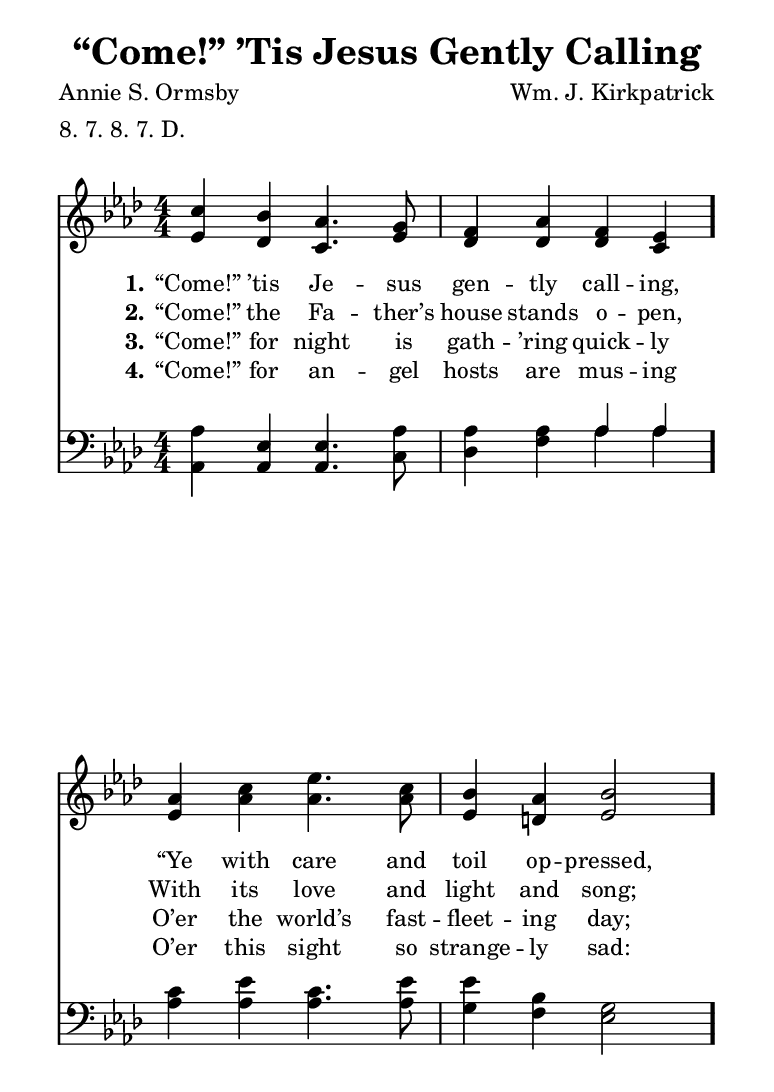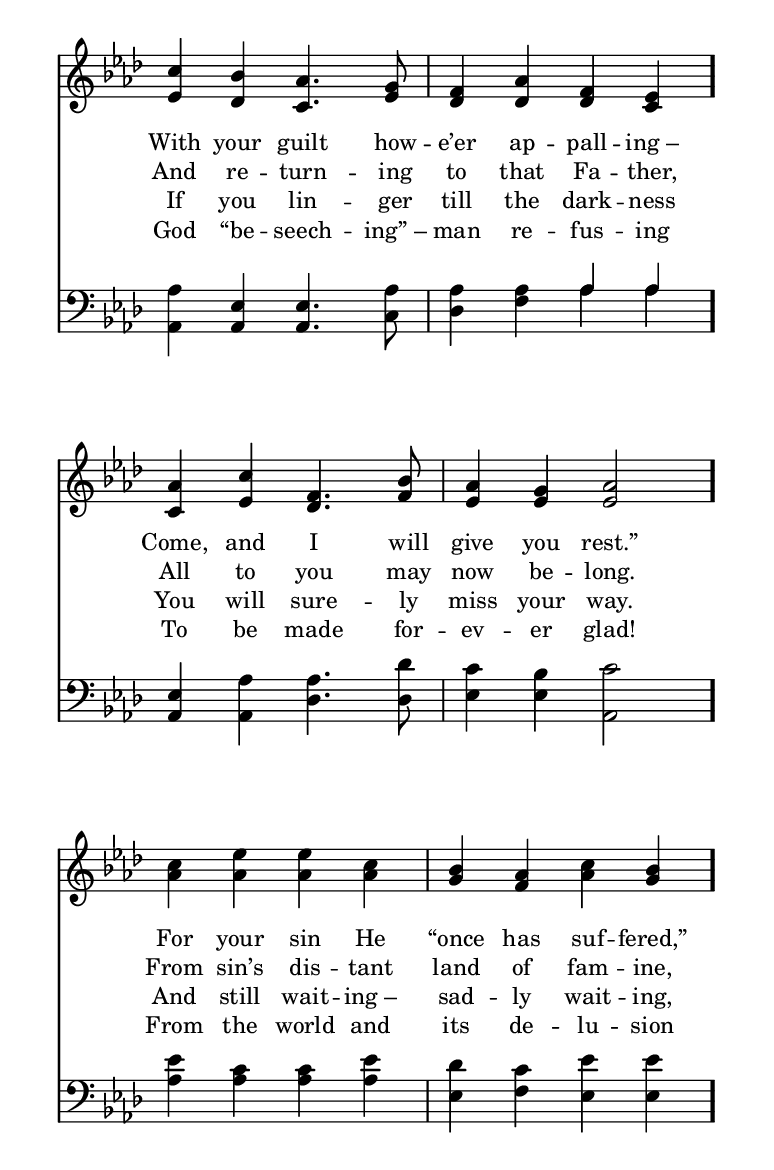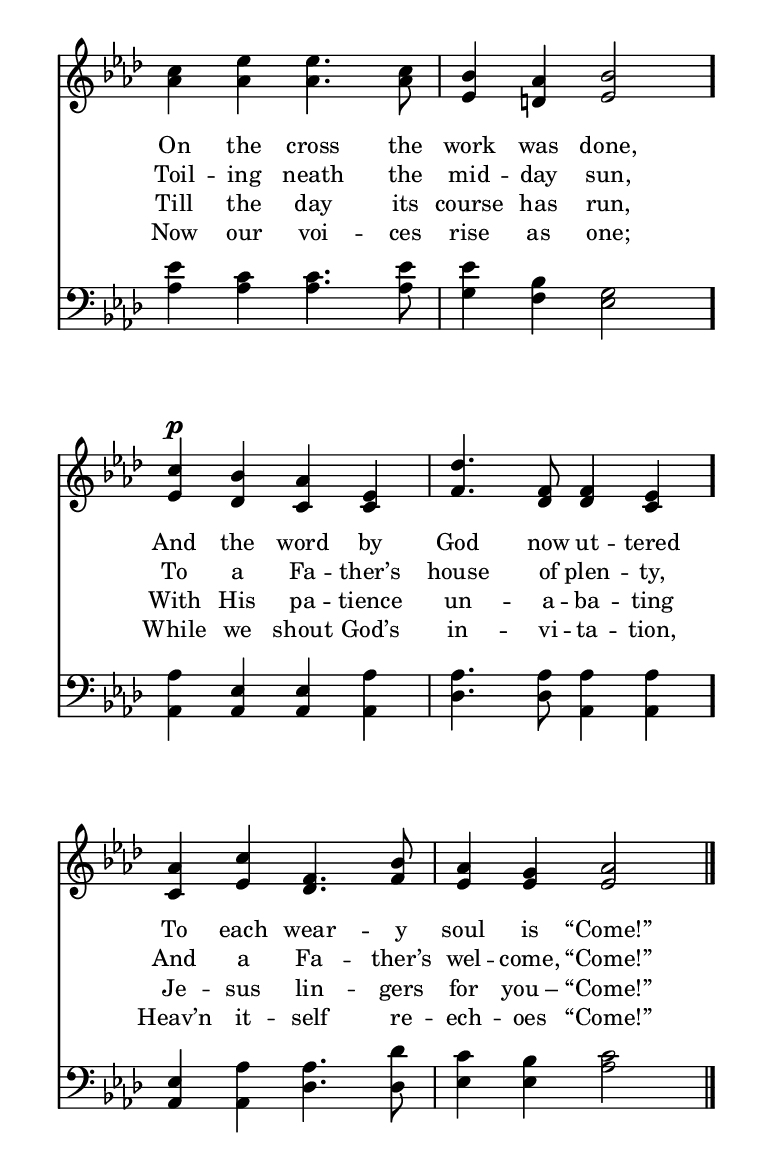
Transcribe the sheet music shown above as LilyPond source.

\include "common/global.ily"
\paper {
  \include "common/paper.ily"
}

\header{
  %gospel
  hymnnumber = "1"
  title = "“Come!” ’Tis Jesus Gently Calling"
  tunename = "’Tis So Sweet to Trust in Jesus"
  meter = "8. 7. 8. 7. D."
  poet = "Annie S. Ormsby"
  composer = "Wm. J. Kirkpatrick"
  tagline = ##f
}

% for fermata in MIDI
ta = { \tempo 4=90 }
tb = { \tempo 4=45 }

patternAA = { c4 c4 | c4. c8 c4 c4 | c4( c4) } % Line 1 soprano / alto / bass, Line 3 soprano
patternAB = { c4 c4 | c4. c8 c4 c4 | c2 } % Line 1 tenor, Line 2 soprano, Line 3 tenor, Line 4 soprano / alto / tenor
patternAC = { c4 c8[ c8 ] | c4. c8 c4 c4 | c2 } % Refrain line 4 soprano

patternBA = { c4 c4 | c4 c4 c4 c4 | c2 } % Line 2 alto, Line 3 alto / bass, Line 4 bass, Refrain line 1 / 2 tenor / bass, Refrain line 3 tenor, Refrain line 4 bass
patternBB = { c4 c4 | c4 c4 c4 c4 | c4( c4) } % Refrain line 1 / 2 soprano / alto, Refrain line 3 bass
patternBC = { c4. c8 | c4 c4 c4 c4 | c2 } % Refrain line 3 soprano

global = {
  \include "common/overrides.ily"
  \override Staff.TimeSignature.style = #'numbered
  \time 4/4
  \override Score.MetronomeMark.transparent = ##t % hide all fermata changes too
  \ta
  \key aes \major
  \autoBeamOff
}

notesSoprano = {
\global
\relative a' {
  c4 bes aes4. g8 f4 aes f ees     | aes4 c ees4. c8 bes4 aes bes2
  c4 bes aes4. g8 f4 aes f ees     | aes4 c f,4. bes8 aes4 g aes2
  c4 ees ees c bes aes c bes       | c ees ees4. c8 bes4 aes bes2
  % TODO actually make MIDI output soft
	% Used to use c4^\p here but that made only the soprano soft, and putting it
	% in every voice resulted in too many p's.
  c4^\markup { \dynamic p } bes aes ees des'4. f,8 f4 ees | aes c f,4. bes8 aes4 g aes2

\bar "|."
}
}

notesAlto = {
\global
\relative e' {

  ees4 des c4. ees8 des4 des des c | ees4 aes aes4. aes8 ees4 d ees2
  ees4 des c4. ees8 des4 des des c | c4 ees des4. f8 ees4 ees ees2
  aes4 aes aes aes g f aes g       | aes aes aes4. aes8 ees4 d ees2
  ees4 des c c f4. des8 des4 c     | c ees des4. f8 ees4 ees ees2

}
}

notesTenor = {
\global
\relative a {

  aes4 ees ees4. aes8 aes4 aes aes aes | c4 ees c4. ees8 ees4 bes g2
  aes4 ees ees4. aes8 aes4 aes aes aes | ees4 aes aes4. des8 c4 bes c2
  ees4 c c ees des c ees ees           | ees c c4. ees8 ees4 bes g2
  aes4 ees ees aes aes4. aes8 aes4 aes | ees aes aes4. des8 c4 bes c2

}
}

notesBass = {
\global
\relative a, {

  aes4 aes aes4. c8 des4 f aes aes  | aes4 aes aes4. aes8 g4 f ees2
  aes,4 aes aes4. c8 des4 f aes aes | aes,4 aes des4. des8 ees4 ees aes,2
  aes'4 aes aes aes ees f ees ees   | aes aes aes4. aes8 g4 f ees2
  aes,4 aes aes aes des4. des8 aes4 aes | aes aes des4. des8 ees4 ees aes2

}
}

wordsA = \lyricmode {
\set stanza = "1."

“Come!” ’tis Je -- sus gen -- tly call -- ing, \bar "."
“Ye with care and toil op -- pressed, \bar "."
With your guilt how -- e’er ap -- pall -- ing_– \bar "."
Come, and I will give you rest.” \bar "."
For your sin He “once has suf -- fered,” \bar "."
On the cross the work was done, \bar "."
And the word by God now ut -- tered \bar "."
To each wear -- y soul is “Come!” \bar "."

}

wordsB = \lyricmode {
\set stanza = "2."

“Come!” the Fa -- ther’s house stands o -- pen,
With its love and light and song;
And re -- turn -- ing to that Fa -- ther,
All to you may now be -- long.
From sin’s dis -- tant land of fam -- ine,
Toil -- ing neath the mid -- day sun,
To a Fa -- ther’s house of plen -- ty,
And a Fa -- ther’s wel -- come, “Come!”

}

wordsC = \lyricmode {
\set stanza = "3."

“Come!” for night is gath -- ’ring quick -- ly
O’er the world’s fast -- fleet -- ing day;
If you lin -- ger till the dark -- ness
You will sure -- ly miss your way.
And still wait -- ing_– sad -- ly wait -- ing,
Till the day its course has run,
With His pa -- tience un -- a -- ba -- ting
Je -- sus lin -- gers for you_– “Come!”

}

wordsD = \lyricmode {
\set stanza = "4."

“Come!” for an -- gel hosts are mus -- ing
O’er this sight so strange -- ly sad:
God “be -- seech -- ing”_– man re -- fus -- ing
To be made for -- ev -- er glad!
From the world and its de -- lu -- sion
Now our voi -- ces rise as one;
While we shout God’s in -- vi -- ta -- tion,
Heav’n it -- self re -- ech -- oes “Come!”

}

\score {
  \context ChoirStaff <<
    \context Staff = upper <<
      \set Staff.autoBeaming = ##f
      \set ChoirStaff.systemStartDelimiter = #'SystemStartBar
      \set ChoirStaff.printPartCombineTexts = ##f
      \partcombine #'(2 . 11) \notesSoprano \notesAlto
      \context NullVoice = sopranos { \voiceOne << \notesSoprano >> }
      \context Lyrics = one   \lyricsto sopranos \wordsA
      \context Lyrics = two   \lyricsto sopranos \wordsB
      \context Lyrics = three \lyricsto sopranos \wordsC
      \context Lyrics = four  \lyricsto sopranos \wordsD
    >>
    \context Staff = men <<
      \set Staff.autoBeaming = ##f
      \clef bass
      \set ChoirStaff.printPartCombineTexts = ##f
      \partcombine #'(2 . 11) \notesTenor \notesBass
    >>
  >>
  \layout {
    \include "common/layout.ily"
  }
  #(cond ((ly:get-option 'eog-midi-permitted) #{ \midi{
    \include "common/midi.ily"
  } #}))
}

\version "2.19.49"  % necessary for upgrading to future LilyPond versions.

% vi:set et ts=2 sw=2 ai nocindent syntax=lilypond:
